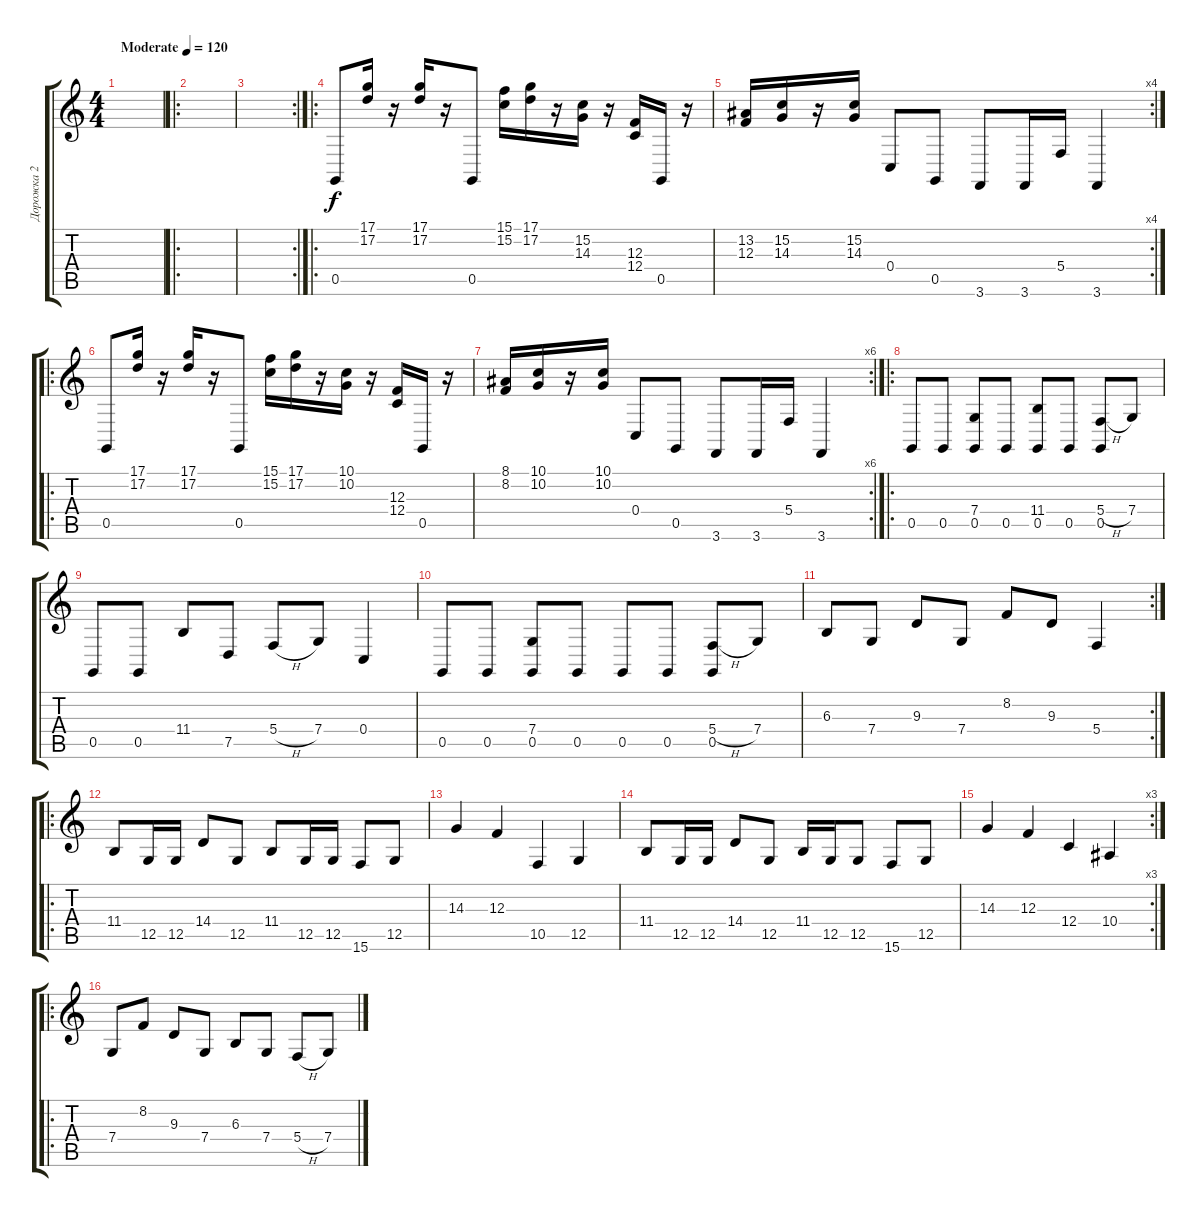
\track ("Дорожка 2" "Дорожка 2") {instrument lead2sawtooth}
\staff {score tabs}
\tuning (D4 A3 F3 C3 G2 D2) {hide}
\ts (4 4)
\tempo (120 "Moderate")
\clef g2
\ks c
|
\ro
|
\rc 2
|
\ro
0.5.8 (17.1 17.2).16 r.16 (17.1 17.2).16 r.16 0.5.8 (15.1 15.2).16 (17.1 17.2).16 r.16 (15.2 14.3).16 r.16 (12.3 12.4).16 0.5.16 r.16 |
\rc 4
(13.2 12.3).16 (15.2 14.3).16 r.16 (15.2 14.3).16 0.4.8 0.5.8 3.6.8 3.6.16 5.4.16 3.6.4 |
\ro
0.5.8 (17.1 17.2).16 r.16 (17.1 17.2).16 r.16 0.5.8 (15.1 15.2).16 (17.1 17.2).16 r.16 (10.1 10.2).16 r.16 (12.3 12.4).16 0.5.16 r.16 |
\rc 6
(8.1 8.2).16 (10.1 10.2).16 r.16 (10.1 10.2).16 0.4.8 0.5.8 3.6.8 3.6.16 5.4.16 3.6.4 |
\ro
0.5.8 0.5.8 (7.4 0.5).8 0.5.8 (11.4 0.5).8 0.5.8 (5.4{h} 0.5).8 7.4.8 |
0.5.8 0.5.8 11.4.8 7.5.8 5.4{h}.8 7.4.8 0.4.4 |
0.5.8 0.5.8 (7.4 0.5).8 0.5.8 0.5.8 0.5.8 (5.4{h} 0.5).8 7.4.8 |
\rc 2
6.3.8 7.4.8 9.3.8 7.4.8 8.2.8 9.3.8 5.4.4 |
\ro
11.4.8 12.5.16 12.5.16 14.4.8 12.5.8 11.4.8 12.5.16 12.5.16 15.6.8 12.5.8 |
14.3.4 12.3.4 10.5.4 12.5.4 |
11.4.8 12.5.16 12.5.16 14.4.8 12.5.8 11.4.16 12.5.16 12.5.8 15.6.8 12.5.8 |
\rc 3
14.3.4 12.3.4 12.4.4 10.4.4 |
\ro
7.4.8 8.2.8 9.3.8 7.4.8 6.3.8 7.4.8 5.4{h}.8 7.4.8
